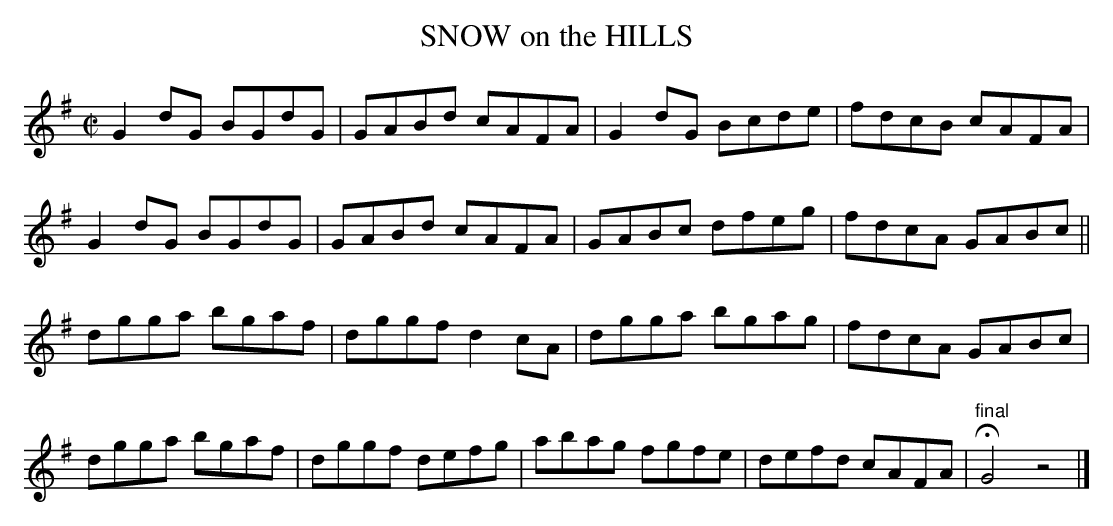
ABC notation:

X:1
T:SNOW on the HILLS
M:C|
L:1/8
K:G
G2dG BGdG|GABd cAFA|G2dG Bcde|fdcB cAFA|
G2dG BGdG|GABd cAFA|GABc dfeg|fdcA GABc||
dgga bgaf|dggf d2cA|dgga bgag|fdcA GABc|
dgga bgaf|dggf defg|abag fgfe|defd cAFA|\
"final" HG4z4|]
